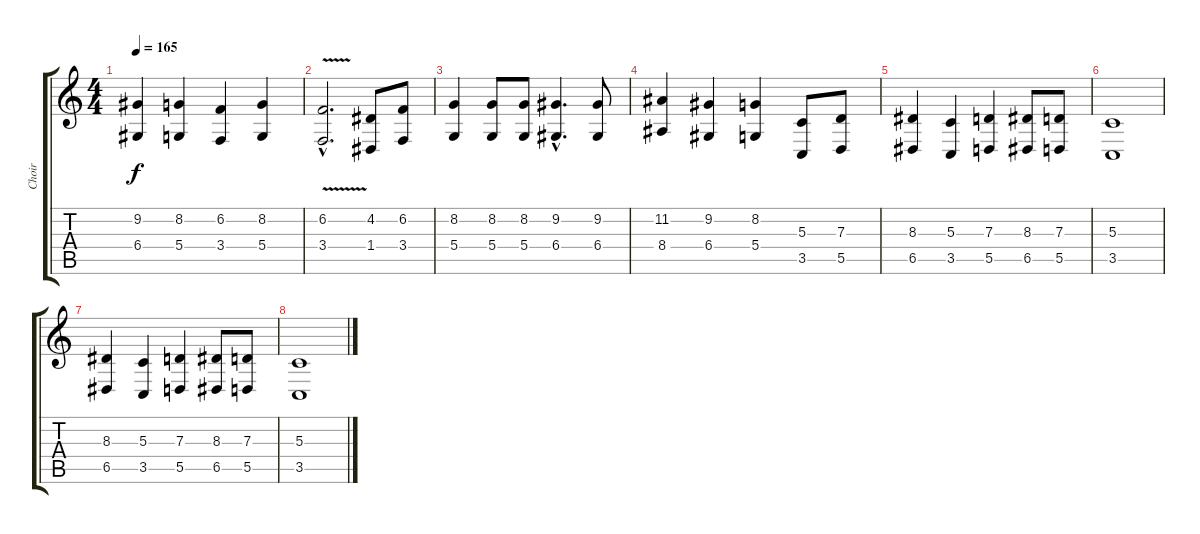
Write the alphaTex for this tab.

\track ("Choir" "Choir") {instrument choiraahs}
\staff {score tabs}
\tuning (E4 B3 G3 D3 A2 E2) {hide}
\ts (4 4)
\tempo 165
\clef g2
\ks c
(9.2 6.4).4{dy f} (8.2 5.4).4 (6.2 3.4).4 (8.2 5.4).4 |
(6.2{v hac} 3.4{hac}).2{d} (4.2 1.4).8 (6.2 3.4).8 |
(8.2 5.4).4 (8.2 5.4).8 (8.2 5.4).8 (9.2{hac} 6.4{hac}).4{d} (9.2 6.4).8 |
(11.2 8.4).4 (9.2 6.4).4 (8.2 5.4).4 (5.3 3.5).8 (7.3 5.5).8 |
(8.3 6.5).4 (5.3 3.5).4 (7.3 5.5).4 (8.3 6.5).8 (7.3 5.5).8 |
(5.3 3.5).1 |
(8.3 6.5).4 (5.3 3.5).4 (7.3 5.5).4 (8.3 6.5).8 (7.3 5.5).8 |
(5.3 3.5).1
